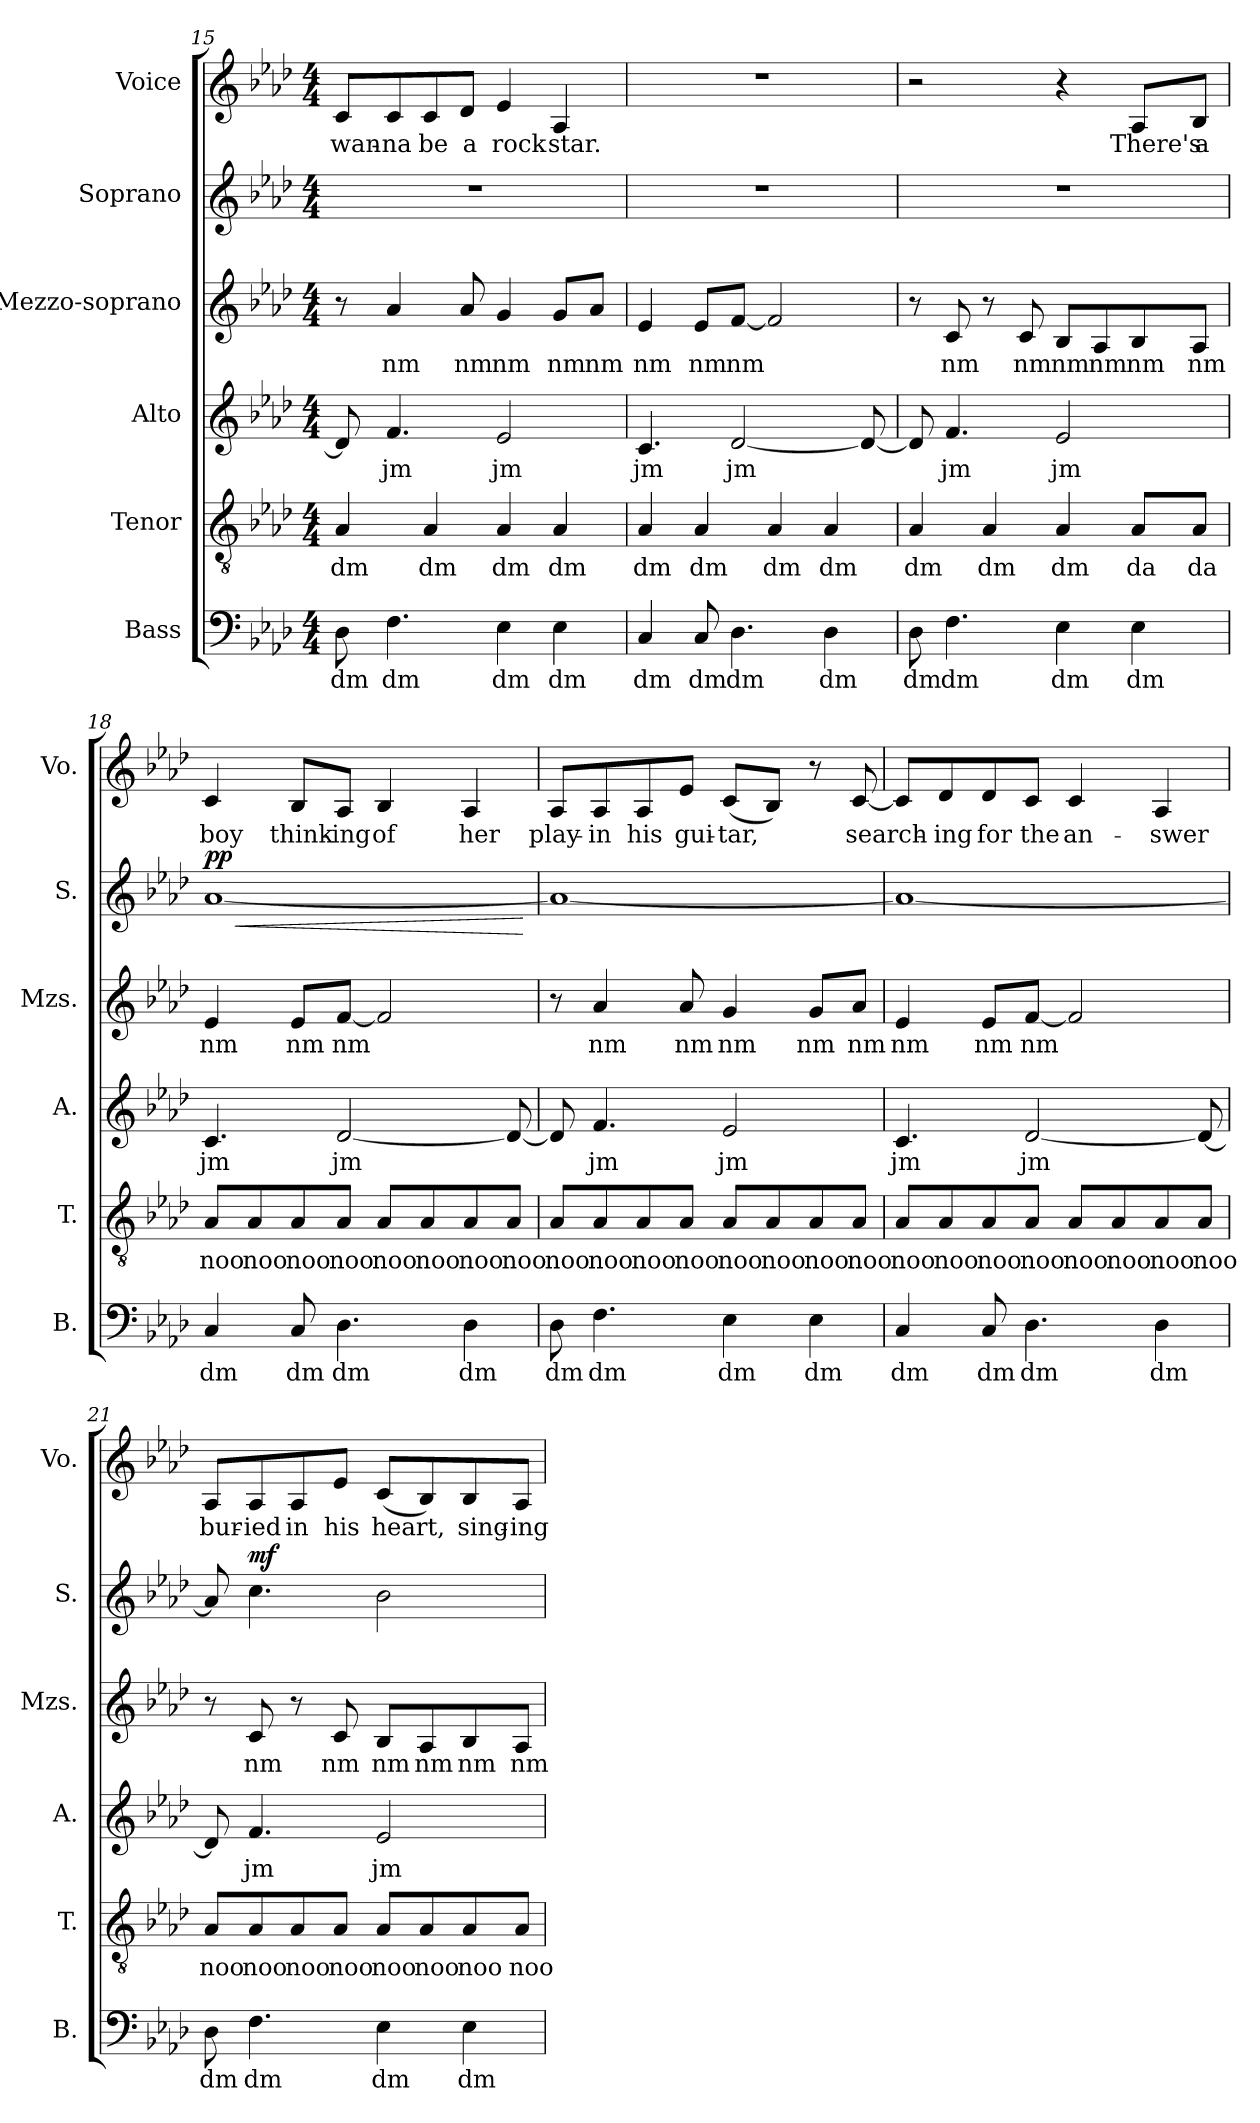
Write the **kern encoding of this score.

**kern	**text	**kern	**text	**kern	**text	**kern	**text	**kern	**dynam	**kern	**text
*part6	*part6	*part5	*part5	*part4	*part4	*part3	*part3	*part2	*part2	*part1	*part1
*staff6	*staff6	*staff5	*staff5	*staff4	*staff4	*staff3	*staff3	*staff2	*staff2	*staff1	*staff1
*I"Bass	*	*I"Tenor	*	*I"Alto	*	*I"Mezzo-soprano	*	*I"Soprano	*	*I"Voice	*
*I'B.	*	*I'T.	*	*I'A.	*	*I'Mzs.	*	*I'S.	*	*I'Vo.	*
*clefF4	*	*clefGv2	*	*clefG2	*	*clefG2	*	*clefG2	*	*clefG2	*
*k[b-e-a-d-]	*	*k[b-e-a-d-]	*	*k[b-e-a-d-]	*	*k[b-e-a-d-]	*	*k[b-e-a-d-]	*	*k[b-e-a-d-]	*
*M4/4	*	*M4/4	*	*M4/4	*	*M4/4	*	*M4/4	*	*M4/4	*
=15	=15	=15	=15	=15	=15	=15	=15	=15	=15	=15	=15
8D-\	dm	4A-/	dm	8d-/]	.	8r	.	1r	.	8c/L	wan-
4.F\	dm	.	.	4.f/	jm	4a-/	nm	.	.	8c/	-na
.	.	4A-/	dm	.	.	.	.	.	.	8c/	be
.	.	.	.	.	.	8a-/	nm	.	.	8d-/J	a
4E-\	dm	4A-/	dm	2e-/	jm	4g/	nm	.	.	4e-/	rock
4E-\	dm	4A-/	dm	.	.	8g/L	nm	.	.	4A-/	star.
.	.	.	.	.	.	8a-/J	nm	.	.	.	.
!!LO:PB:g=z
=16	=16	=16	=16	=16	=16	=16	=16	=16	=16	=16	=16
4C/	dm	4A-/	dm	4.c/	jm	4e-/	nm	1r	.	1r	.
8C/	dm	4A-/	dm	.	.	8e-/L	nm	.	.	.	.
4.D-\	dm	.	.	[2d-/	jm	[8f/J	nm	.	.	.	.
.	.	4A-/	dm	.	.	2f/]	.	.	.	.	.
4D-\	dm	4A-/	dm	.	.	.	.	.	.	.	.
.	.	.	.	8d-/_	.	.	.	.	.	.	.
=17	=17	=17	=17	=17	=17	=17	=17	=17	=17	=17	=17
8D-\	dm	4A-/	dm	8d-/]	.	8r	.	1r	.	2r	.
4.F\	dm	.	.	4.f/	jm	8c/	nm	.	.	.	.
.	.	4A-/	dm	.	.	8r	.	.	.	.	.
.	.	.	.	.	.	8c/	nm	.	.	.	.
4E-\	dm	4A-/	dm	2e-/	jm	8B-/L	nm	.	.	4r	.
.	.	.	.	.	.	8A-/	nm	.	.	.	.
4E-\	dm	8A-/L	da	.	.	8B-/	nm	.	.	8A-/L	There's
.	.	8A-/J	da	.	.	8A-/J	nm	.	.	8B-/J	a
=18	=18	=18	=18	=18	=18	=18	=18	=18	=18	=18	=18
!	!	!	!	!	!	!	!	!	!LO:HP:b	!	!
!	!	!	!	!	!	!	!	!	!LO:DY:n=1:a	!	!
4C/	dm	8A-/L	noo	4.c/	jm	4e-/	nm	[1a-	< pp	4c/	boy
.	.	8A-/	noo	.	.	.	.	.	.	.	.
8C/	dm	8A-/	noo	.	.	8e-/L	nm	.	.	8B-/L	think-
4.D-\	dm	8A-/J	noo	[2d-/	jm	[8f/J	nm	.	.	8A-/J	-ing
.	.	8A-/L	noo	.	.	2f/]	.	.	.	4B-/	of
.	.	8A-/	noo	.	.	.	.	.	.	.	.
4D-\	dm	8A-/	noo	.	.	.	.	.	.	4A-/	her
.	.	8A-/J	noo	8d-/_	.	.	.	.	.	.	.
.	.	.	.	.	.	.	.	.	[	.	.
!!LO:PB:g=z
=19	=19	=19	=19	=19	=19	=19	=19	=19	=19	=19	=19
8D-\	dm	8A-/L	noo	8d-/]	.	8r	.	1a-_	.	8A-/L	play-
4.F\	dm	8A-/	noo	4.f/	jm	4a-/	nm	.	.	8A-/	-in
.	.	8A-/	noo	.	.	.	.	.	.	8A-/	his
.	.	8A-/J	noo	.	.	8a-/	nm	.	.	8e-/J	gui-
4E-\	dm	8A-/L	noo	2e-/	jm	4g/	nm	.	.	(8c/L	-tar,
.	.	8A-/	noo	.	.	.	.	.	.	8B-/J)	.
4E-\	dm	8A-/	noo	.	.	8g/L	nm	.	.	8r	.
.	.	8A-/J	noo	.	.	8a-/J	nm	.	.	[8c/	search-
=20	=20	=20	=20	=20	=20	=20	=20	=20	=20	=20	=20
4C/	dm	8A-/L	noo	4.c/	jm	4e-/	nm	1a-_	.	8c/L]	.
.	.	8A-/	noo	.	.	.	.	.	.	8d-/	-ing
8C/	dm	8A-/	noo	.	.	8e-/L	nm	.	.	8d-/	for
4.D-\	dm	8A-/J	noo	[2d-/	jm	[8f/J	nm	.	.	8c/J	the
.	.	8A-/L	noo	.	.	2f/]	.	.	.	4c/	an-
.	.	8A-/	noo	.	.	.	.	.	.	.	.
4D-\	dm	8A-/	noo	.	.	.	.	.	.	4A-/	-swer
.	.	8A-/J	noo	8d-/_	.	.	.	.	.	.	.
!!LO:PB:g=z
=21	=21	=21	=21	=21	=21	=21	=21	=21	=21	=21	=21
8D-\	dm	8A-/L	noo	8d-/]	.	8r	.	8a-/]	.	8A-/L	bur-
!	!	!	!	!	!	!	!	!	!LO:DY:a	!	!
4.F\	dm	8A-/	noo	4.f/	jm	8c/	nm	4.cc\	mf	8A-/	-ied
.	.	8A-/	noo	.	.	8r	.	.	.	8A-/	in
.	.	8A-/J	noo	.	.	8c/	nm	.	.	8e-/J	his
4E-\	dm	8A-/L	noo	2e-/	jm	8B-/L	nm	2b-\	.	(8c/L	heart,
.	.	8A-/	noo	.	.	8A-/	nm	.	.	8B-/)	.
4E-\	dm	8A-/	noo	.	.	8B-/	nm	.	.	8B-/	sing-
.	.	8A-/J	noo	.	.	8A-/J	nm	.	.	8A-/J	-ing
=	=	=	=	=	=	=	=	=	=	=	=
*-	*-	*-	*-	*-	*-	*-	*-	*-	*-	*-	*-
